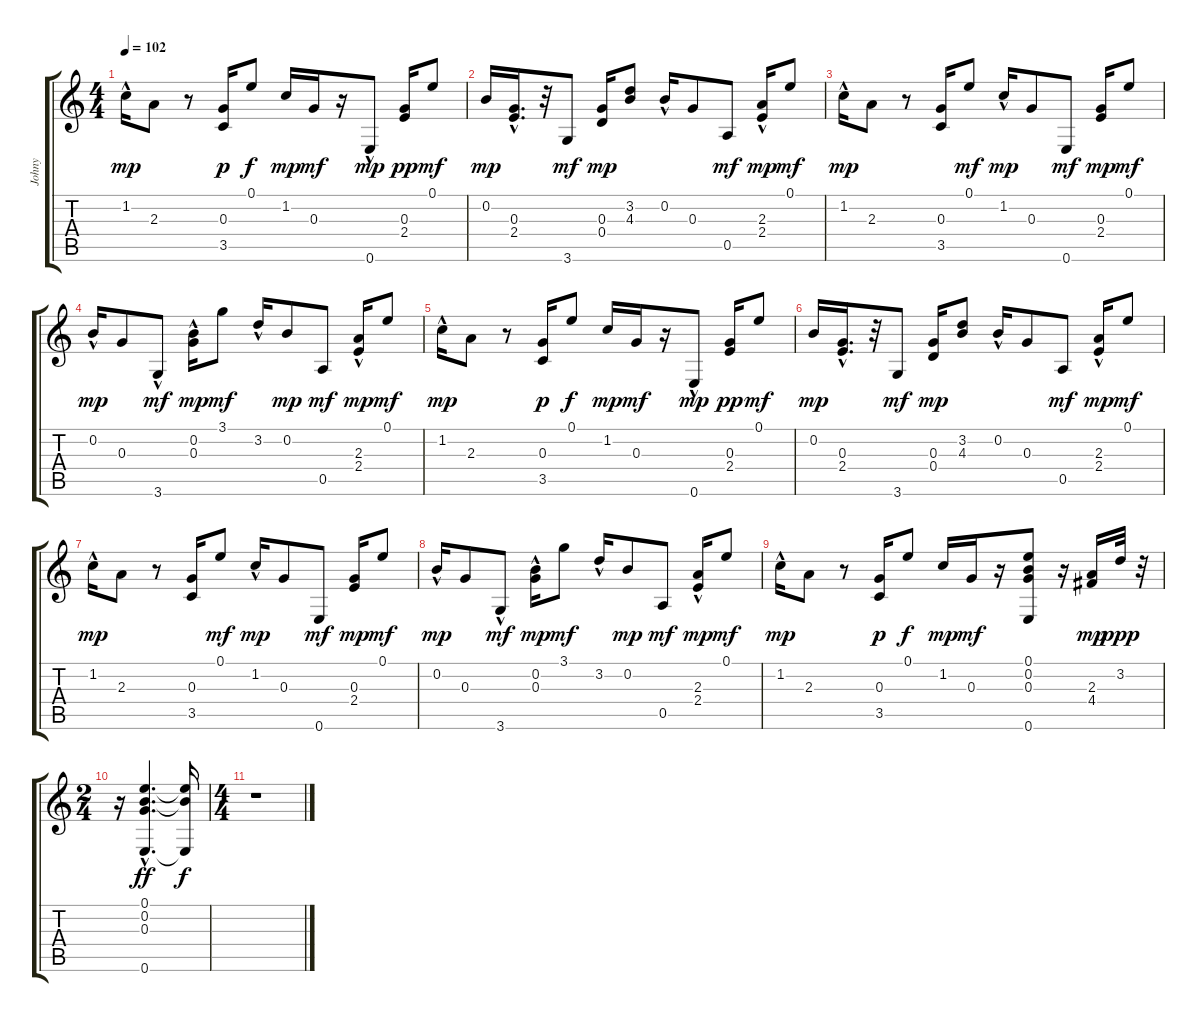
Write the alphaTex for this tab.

\track ("Johny" "Johny") {instrument electricguitarclean}
\staff {score tabs}
\tuning (E4 B3 G3 D3 A2 E2) {hide}
\ts (4 4)
\tempo 102
\clef g2
\ks c
1.2{hac}.16{dy mp} 2.3.8 r.8 (0.3 3.5).16{dy p} 0.1.8{dy f} 1.2.16{dy mp} 0.3.16{dy mf} r.16 0.6{hac}.8{dy mp} (0.3 2.4).16{dy pp} 0.1.8{dy mf} |
0.2.16{dy mp} (0.3{hac} 2.4{hac}).16{d} r.32 3.6.8{dy mf} (0.3 0.4).16{dy mp} (3.2 4.3).8 0.2{hac}.16 0.3.8 0.5.8{dy mf} (2.3 2.4{hac}).16{dy mp} 0.1.8{dy mf} |
1.2{hac}.16{dy mp} 2.3.8 r.8 (0.3 3.5).16 0.1.8{dy mf} 1.2{hac}.16{dy mp} 0.3.8 0.6.8{dy mf} (0.3 2.4).16{dy mp} 0.1.8{dy mf} |
0.2{hac}.16{dy mp} 0.3.8 3.6{hac}.8{dy mf} (0.2{hac} 0.3).16{dy mp} 3.1.8{dy mf} 3.2{hac}.16 0.2.8{dy mp} 0.5.8{dy mf} (2.3 2.4{hac}).16{dy mp} 0.1.8{dy mf} |
1.2{hac}.16{dy mp} 2.3.8 r.8 (0.3 3.5).16{dy p} 0.1.8{dy f} 1.2.16{dy mp} 0.3.16{dy mf} r.16 0.6{hac}.8{dy mp} (0.3 2.4).16{dy pp} 0.1.8{dy mf} |
0.2.16{dy mp} (0.3{hac} 2.4{hac}).16{d} r.32 3.6.8{dy mf} (0.3 0.4).16{dy mp} (3.2 4.3).8 0.2{hac}.16 0.3.8 0.5.8{dy mf} (2.3 2.4{hac}).16{dy mp} 0.1.8{dy mf} |
1.2{hac}.16{dy mp} 2.3.8 r.8 (0.3 3.5).16 0.1.8{dy mf} 1.2{hac}.16{dy mp} 0.3.8 0.6.8{dy mf} (0.3 2.4).16{dy mp} 0.1.8{dy mf} |
0.2{hac}.16{dy mp} 0.3.8 3.6{hac}.8{dy mf} (0.2{hac} 0.3).16{dy mp} 3.1.8{dy mf} 3.2{hac}.16 0.2.8{dy mp} 0.5.8{dy mf} (2.3 2.4{hac}).16{dy mp} 0.1.8{dy mf} |
1.2{hac}.16{dy mp} 2.3.8 r.8 (0.3 3.5).16{dy p} 0.1.8{dy f} 1.2.16{dy mp} 0.3.16{dy mf} r.16 (0.1 0.2 0.3 0.6).8 r.16 (2.3 4.4).16{dy mp} 3.2.32{dy ppp} r.32 |
\ts (2 4)
r.16 (0.1{hac} 0.2{hac} 0.3{hac} 0.6{hac}).4{d dy ff} (0.1{t} 0.2{t} 0.6{t}).16{dy f} |
\ts (4 4)
r.1
